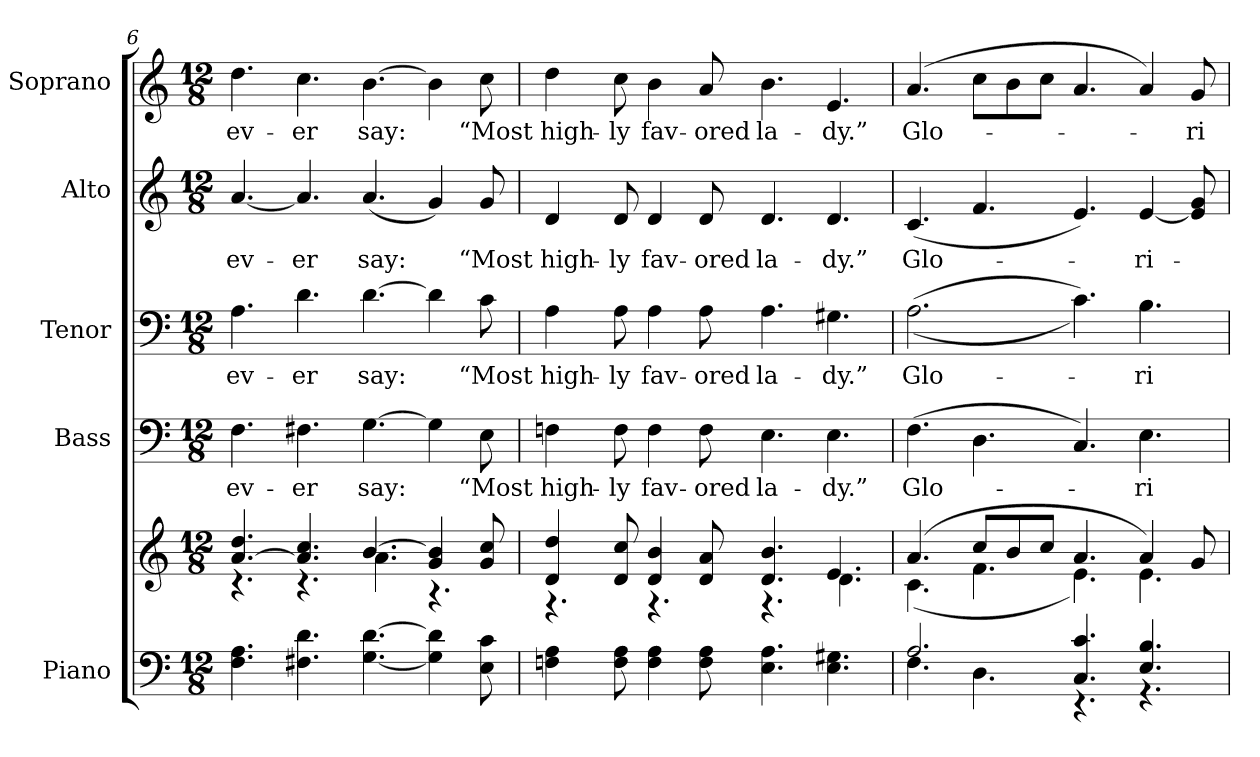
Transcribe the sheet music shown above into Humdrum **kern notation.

**kern	**kern	**kern	**text	**kern	**text	**kern	**text	**kern	**text
*part5	*part5	*part4	*part4	*part3	*part3	*part2	*part2	*part1	*part1
*staff6	*staff5	*staff4	*staff4	*staff3	*staff3	*staff2	*staff2	*staff1	*staff1
*I"Piano	*	*I"Bass	*	*I"Tenor	*	*I"Alto	*	*I"Soprano	*
*I'Pno.	*	*I'B.	*	*I'T.	*	*I'A.	*	*I'S.	*
!!LO:PB:g=z
*clefF4	*clefG2	*clefF4	*	*clefF4	*	*clefG2	*	*clefG2	*
*k[]	*k[]	*k[]	*	*k[]	*	*k[]	*	*k[]	*
*C:	*C:	*C:	*	*C:	*	*C:	*	*C:	*
*M12/8	*M12/8	*M12/8	*	*M12/8	*	*M12/8	*	*M12/8	*
=6	=6	=6	=6	=6	=6	=6	=6	=6	=6
*	*^	*	*	*	*	*	*	*	*
!	!	!	!	!LO:LY:b:color=#000000	!	!	!	!	!	!
!	!	!	!	!	!	!LO:LY:b:color=#000000	!	!	!	!
!	!	!	!	!	!	!	!	!LO:LY:b:color=#000000	!	!
!	!	!	!	!	!	!	!	!	!	!LO:LY:b:color=#000000
4.Fi\ 4.Ai	[>4.ai/ 4.ddi	4.r	4.Fi\	ev-	4.Ai\	ev-	[<4.ai/	ev-	4.ddi\	ev-
!	!	!	!	!LO:LY:b:color=#000000	!	!	!	!	!	!
!	!	!	!	!	!	!LO:LY:b:color=#000000	!	!	!	!
!	!	!	!	!	!	!	!	!LO:LY:b:color=#000000	!	!
!	!	!	!	!	!	!	!	!	!	!LO:LY:b:color=#000000
4.F#Xi\ 4.di	4.ai/] 4.cci	4.r	4.F#Xi\	-er	4.di\	-er	4.ai/]	-er	4.cci\	-er
!	!	!	!	!LO:LY:b:color=#000000	!	!	!	!	!	!
!	!	!	!	!	!	!LO:LY:b:color=#000000	!	!	!	!
!	!	!	!	!	!	!	!	!LO:LY:b:color=#000000	!	!
!	!	!	!	!	!	!	!	!	!	!LO:LY:b:color=#000000
[<4.Gi\ [>4.di	[>4.bi/	4.ai\	[>4.Gi\	say:	[>4.di\	say:	(4.ai/	say:	[>4.bi\	say:
4Gi\] 4di]	4gi/ 4bi]	4.r	4Gi\]	.	4di\]	.	4gi/)	.	4bi\]	.
!	!	!	!	!LO:LY:b:color=#000000	!	!	!	!	!	!
!	!	!	!	!	!	!LO:LY:b:color=#000000	!	!	!	!
!	!	!	!	!	!	!	!	!LO:LY:b:color=#000000	!	!
!	!	!	!	!	!	!	!	!	!	!LO:LY:b:color=#000000
8Ei\ 8ci	8gi/ 8cci	.	8Ei\	“Most	8ci\	“Most	8gi/	“Most	8cci\	“Most
!!LO:PB:g=z
=7	=7	=7	=7	=7	=7	=7	=7	=7	=7	=7
!	!	!	!	!LO:LY:b:color=#000000	!	!	!	!	!	!
!	!	!	!	!	!	!LO:LY:b:color=#000000	!	!	!	!
!	!	!	!	!	!	!	!	!LO:LY:b:color=#000000	!	!
!	!	!	!	!	!	!	!	!	!	!LO:LY:b:color=#000000
4Fni\ 4Ai	4di/ 4ddi	4.r	4Fni\	high-	4Ai\	high-	4di/	high-	4ddi\	high-
!	!	!	!	!LO:LY:b:color=#000000	!	!	!	!	!	!
!	!	!	!	!	!	!LO:LY:b:color=#000000	!	!	!	!
!	!	!	!	!	!	!	!	!LO:LY:b:color=#000000	!	!
!	!	!	!	!	!	!	!	!	!	!LO:LY:b:color=#000000
8Fi\ 8Ai	8di/ 8cci	.	8Fi\	-ly	8Ai\	-ly	8di/	-ly	8cci\	-ly
!	!	!	!	!LO:LY:b:color=#000000	!	!	!	!	!	!
!	!	!	!	!	!	!LO:LY:b:color=#000000	!	!	!	!
!	!	!	!	!	!	!	!	!LO:LY:b:color=#000000	!	!
!	!	!	!	!	!	!	!	!	!	!LO:LY:b:color=#000000
4Fi\ 4Ai	4di/ 4bi	4.r	4Fi\	fav-	4Ai\	fav-	4di/	fav-	4bi\	fav-
!	!	!	!	!LO:LY:b:color=#000000	!	!	!	!	!	!
!	!	!	!	!	!	!LO:LY:b:color=#000000	!	!	!	!
!	!	!	!	!	!	!	!	!LO:LY:b:color=#000000	!	!
!	!	!	!	!	!	!	!	!	!	!LO:LY:b:color=#000000
8Fi\ 8Ai	8di/ 8ai	.	8Fi\	-ored	8Ai\	-ored	8di/	-ored	8ai/	-ored
!	!	!	!	!LO:LY:b:color=#000000	!	!	!	!	!	!
!	!	!	!	!	!	!LO:LY:b:color=#000000	!	!	!	!
!	!	!	!	!	!	!	!	!LO:LY:b:color=#000000	!	!
!	!	!	!	!	!	!	!	!	!	!LO:LY:b:color=#000000
4.Ei\ 4.Ai	4.di/ 4.bi	4.r	4.Ei\	la-	4.Ai\	la-	4.di/	la-	4.bi\	la-
!	!	!	!	!LO:LY:b:color=#000000	!	!	!	!	!	!
!	!	!	!	!	!	!LO:LY:b:color=#000000	!	!	!	!
!	!	!	!	!	!	!	!	!LO:LY:b:color=#000000	!	!
!	!	!	!	!	!	!	!	!	!	!LO:LY:b:color=#000000
4.Ei\ 4.G#Xi	4.ei/	4.di\	4.Ei\	-dy.”	4.G#Xi\	-dy.”	4.di/	-dy.”	4.ei/	-dy.”
!!LO:PB:g=z
=8	=8	=8	=8	=8	=8	=8	=8	=8	=8	=8
*^	*	*	*	*	*	*	*	*	*	*
!	!	!	!	!	!LO:LY:b:color=#000000	!	!	!	!	!	!
!	!	!	!	!	!	!	!LO:LY:b:color=#000000	!	!	!	!
!	!	!	!	!	!	!	!	!	!LO:LY:b:color=#000000	!	!
!	!	!	!	!	!	!	!	!	!	!	!LO:LY:b:color=#000000
2.Ai/	4.Fi\	(4.ai/	(4.ci\	(4.Fi\	Glo-	((2.Ai\	Glo-	(4.ci/	Glo-	(4.ai/	Glo-
.	4.Di\	8cci/L	4.fi\	4.Di\	.	.	.	4.fi/	.	8cci\L	.
.	.	8bi/	.	.	.	.	.	.	.	8bi\	.
.	.	8cci/J	.	.	.	.	.	.	.	8cci\J	.
4.Ci/ 4.ci	4.r	4.ai/	4.ei\)	4.Ci/)	.	4.ci\))	.	4.ei/)	.	4.ai/	.
!	!	!	!	!	!LO:LY:b:color=#000000	!	!	!	!	!	!
!	!	!	!	!	!	!	!LO:LY:b:color=#000000	!	!	!	!
!	!	!	!	!	!	!	!	!	!LO:LY:b:color=#000000	!	!
4.Ei/ 4.Bi	4.r	4ai/)	4.ei\	4.Ei\	-ri-	4.Bi\	-ri-	[<4ei/	-ri-	4ai/)	.
!	!	!	!	!	!	!	!	!	!	!	!LO:LY:b:color=#000000
.	.	8gi/	.	.	.	.	.	8ei/] 8gi	.	8gi/	-ri-
*v	*v	*	*	*	*	*	*	*	*	*	*
*	*v	*v	*	*	*	*	*	*	*	*
=	=	=	=	=	=	=	=	=	=
*-	*-	*-	*-	*-	*-	*-	*-	*-	*-
